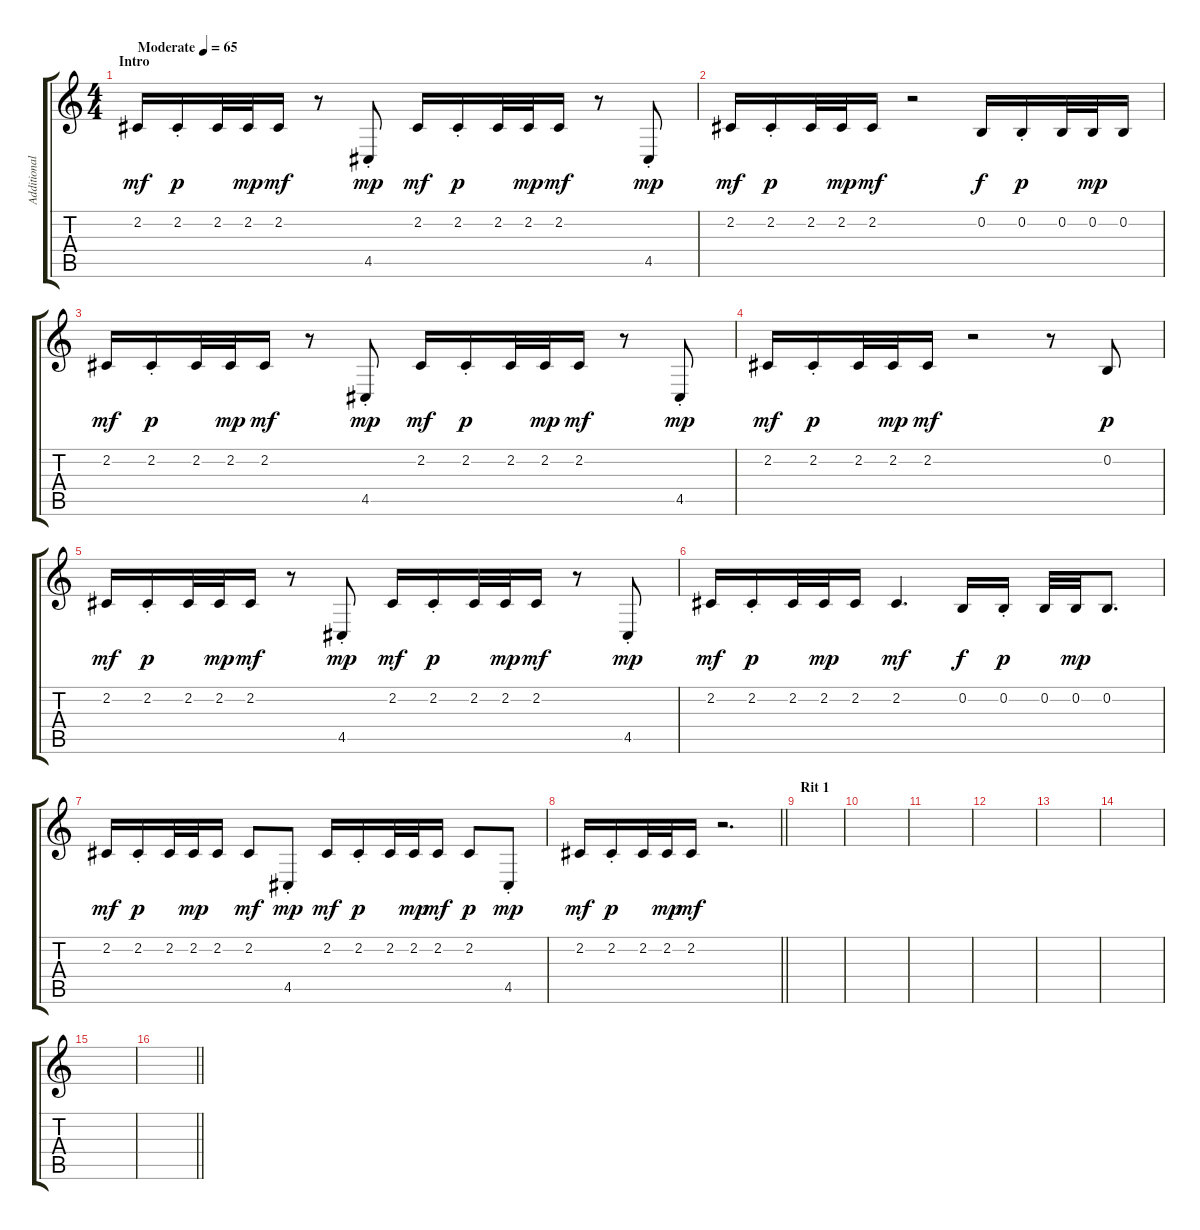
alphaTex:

\track ("Additional Effects" "Additional") {instrument kalimba}
\staff {score tabs}
\tuning (E4 B3 G3 D3 A2 E2) {hide}
\ts (4 4)
\section ("" "Intro")
\tempo (65 "Moderate")
\clef g2
\ks c
2.2.16{dy mf instrument kalimba} 2.2{st}.16{dy p} 2.2.32 2.2.32{dy mp} 2.2.16{dy mf} r.8 4.5{st}.8{dy mp} 2.2.16{dy mf} 2.2{st}.16{dy p} 2.2.32 2.2.32{dy mp} 2.2.16{dy mf} r.8 4.5{st}.8{dy mp} |
2.2.16{dy mf} 2.2{st}.16{dy p} 2.2.32 2.2.32{dy mp} 2.2.16{dy mf} r.2 0.2.16{dy f} 0.2{st}.16{dy p} 0.2.32 0.2.32{dy mp} 0.2.16 |
2.2.16{dy mf} 2.2{st}.16{dy p} 2.2.32 2.2.32{dy mp} 2.2.16{dy mf} r.8 4.5{st}.8{dy mp} 2.2.16{dy mf} 2.2{st}.16{dy p} 2.2.32 2.2.32{dy mp} 2.2.16{dy mf} r.8 4.5{st}.8{dy mp} |
2.2.16{dy mf} 2.2{st}.16{dy p} 2.2.32 2.2.32{dy mp} 2.2.16{dy mf} r.2 r.8 0.2.8{dy p} |
2.2.16{dy mf} 2.2{st}.16{dy p} 2.2.32 2.2.32{dy mp} 2.2.16{dy mf} r.8 4.5{st}.8{dy mp} 2.2.16{dy mf} 2.2{st}.16{dy p} 2.2.32 2.2.32{dy mp} 2.2.16{dy mf} r.8 4.5{st}.8{dy mp} |
2.2.16{dy mf} 2.2{st}.16{dy p} 2.2.32 2.2.32{dy mp} 2.2.16 2.2.4{d dy mf} 0.2.16{dy f} 0.2{st}.16{dy p} 0.2.32 0.2.32{dy mp} 0.2.8{d} |
2.2.16{dy mf} 2.2{st}.16{dy p} 2.2.32 2.2.32{dy mp} 2.2.16 2.2.8{dy mf} 4.5{st}.8{dy mp} 2.2.16{dy mf} 2.2{st}.16{dy p} 2.2.32 2.2.32{dy mp} 2.2.16{dy mf} 2.2.8{dy p} 4.5{st}.8{dy mp} |
\barLineRight lightlight
2.2.16{dy mf} 2.2{st}.16{dy p} 2.2.32 2.2.32{dy mp} 2.2.16{dy mf} r.2{d} |
\section ("" "Rit 1")
|
|
|
|
|
|
|
\barLineRight lightlight
